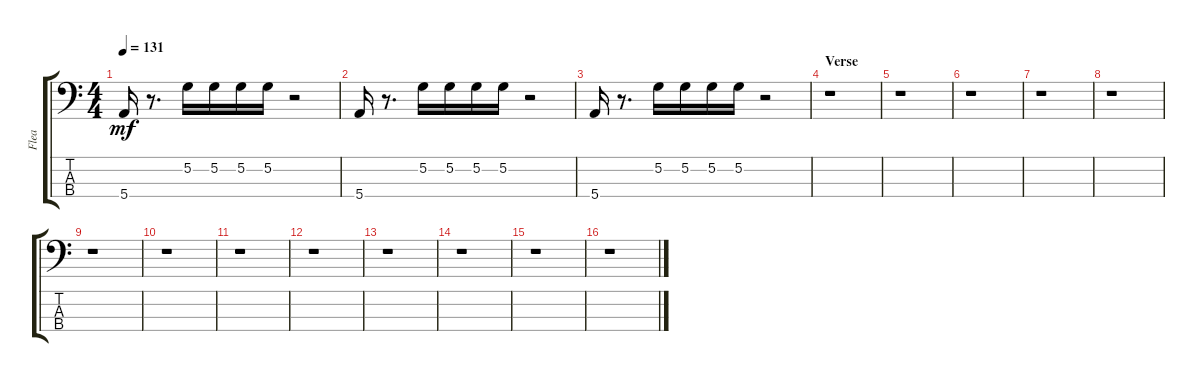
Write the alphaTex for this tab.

\track ("Flea" "Flea") {instrument electricbassfinger}
\staff {score tabs}
\tuning (G2 D2 A1 E1) {hide}
\ts (4 4)
\tempo 131
\clef f4
\ks c
5.4.16{dy mf} r.8{d} 5.2.16 5.2.16 5.2.16 5.2.16 r.2 |
5.4.16 r.8{d} 5.2.16 5.2.16 5.2.16 5.2.16 r.2 |
5.4.16 r.8{d} 5.2.16 5.2.16 5.2.16 5.2.16 r.2 |
\section ("" "Verse")
r.1 |
r.1 |
r.1 |
r.1 |
r.1 |
r.1 |
r.1 |
r.1 |
r.1 |
r.1 |
r.1 |
r.1 |
r.1
